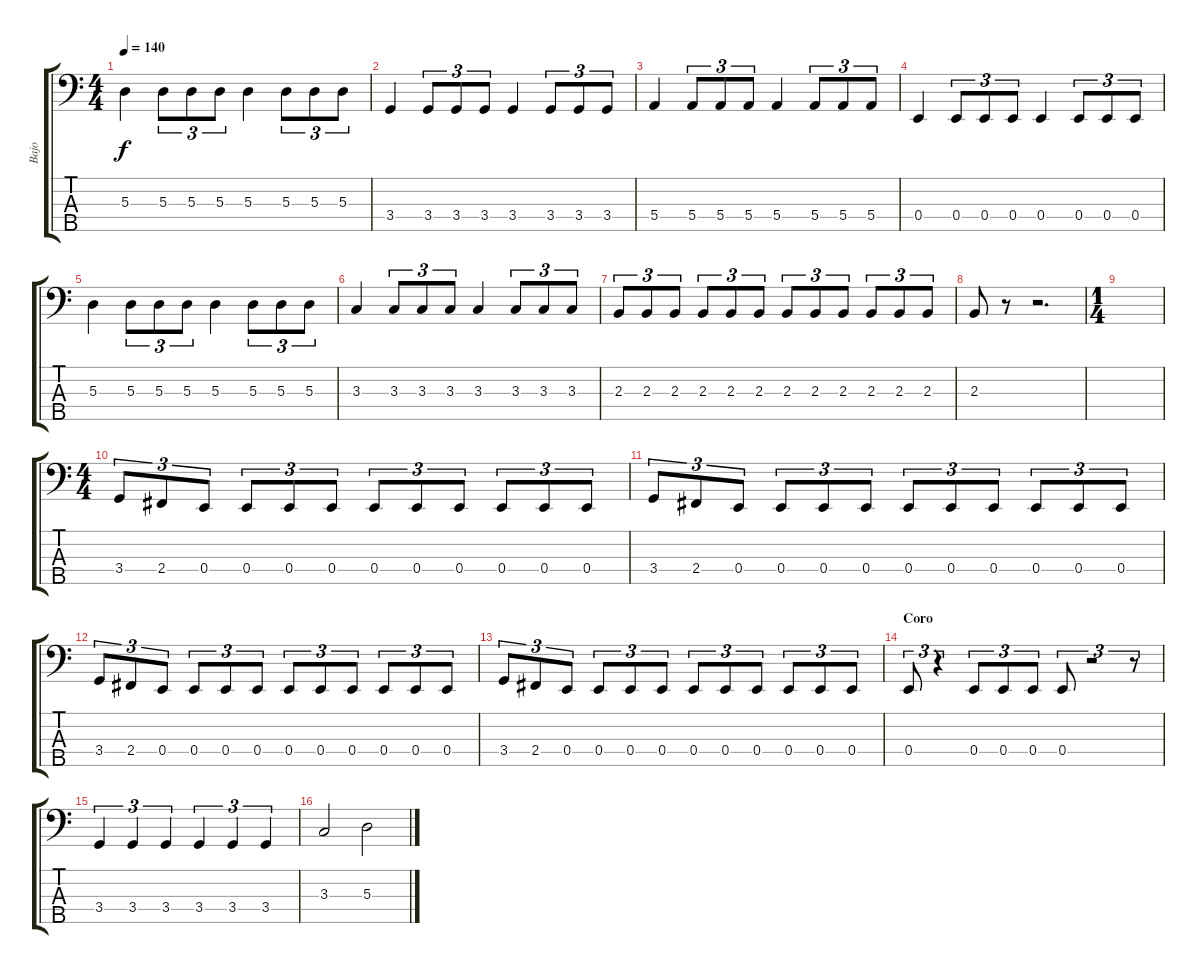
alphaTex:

\track ("Bajo" "Bajo") {instrument electricbasspick}
\staff {score tabs}
\tuning (G2 D2 A1 E1 B0) {hide}
\ts (4 4)
\tempo 140
\clef f4
\ks c
5.3.4{dy f} 5.3.8{tu (3 2)} 5.3.8{tu (3 2)} 5.3.8{tu (3 2)} 5.3.4 5.3.8{tu (3 2)} 5.3.8{tu (3 2)} 5.3.8{tu (3 2)} |
3.4.4 3.4.8{tu (3 2)} 3.4.8{tu (3 2)} 3.4.8{tu (3 2)} 3.4.4 3.4.8{tu (3 2)} 3.4.8{tu (3 2)} 3.4.8{tu (3 2)} |
5.4.4 5.4.8{tu (3 2)} 5.4.8{tu (3 2)} 5.4.8{tu (3 2)} 5.4.4 5.4.8{tu (3 2)} 5.4.8{tu (3 2)} 5.4.8{tu (3 2)} |
0.4.4 0.4.8{tu (3 2)} 0.4.8{tu (3 2)} 0.4.8{tu (3 2)} 0.4.4 0.4.8{tu (3 2)} 0.4.8{tu (3 2)} 0.4.8{tu (3 2)} |
5.3.4 5.3.8{tu (3 2)} 5.3.8{tu (3 2)} 5.3.8{tu (3 2)} 5.3.4 5.3.8{tu (3 2)} 5.3.8{tu (3 2)} 5.3.8{tu (3 2)} |
3.3.4 3.3.8{tu (3 2)} 3.3.8{tu (3 2)} 3.3.8{tu (3 2)} 3.3.4 3.3.8{tu (3 2)} 3.3.8{tu (3 2)} 3.3.8{tu (3 2)} |
2.3.8{tu (3 2)} 2.3.8{tu (3 2)} 2.3.8{tu (3 2)} 2.3.8{tu (3 2)} 2.3.8{tu (3 2)} 2.3.8{tu (3 2)} 2.3.8{tu (3 2)} 2.3.8{tu (3 2)} 2.3.8{tu (3 2)} 2.3.8{tu (3 2)} 2.3.8{tu (3 2)} 2.3.8{tu (3 2)} |
2.3.8 r.8 r.2{d} |
\ts (1 4)
|
\ts (4 4)
3.4.8{tu (3 2)} 2.4.8{tu (3 2)} 0.4.8{tu (3 2)} 0.4.8{tu (3 2)} 0.4.8{tu (3 2)} 0.4.8{tu (3 2)} 0.4.8{tu (3 2)} 0.4.8{tu (3 2)} 0.4.8{tu (3 2)} 0.4.8{tu (3 2)} 0.4.8{tu (3 2)} 0.4.8{tu (3 2)} |
3.4.8{tu (3 2)} 2.4.8{tu (3 2)} 0.4.8{tu (3 2)} 0.4.8{tu (3 2)} 0.4.8{tu (3 2)} 0.4.8{tu (3 2)} 0.4.8{tu (3 2)} 0.4.8{tu (3 2)} 0.4.8{tu (3 2)} 0.4.8{tu (3 2)} 0.4.8{tu (3 2)} 0.4.8{tu (3 2)} |
3.4.8{tu (3 2)} 2.4.8{tu (3 2)} 0.4.8{tu (3 2)} 0.4.8{tu (3 2)} 0.4.8{tu (3 2)} 0.4.8{tu (3 2)} 0.4.8{tu (3 2)} 0.4.8{tu (3 2)} 0.4.8{tu (3 2)} 0.4.8{tu (3 2)} 0.4.8{tu (3 2)} 0.4.8{tu (3 2)} |
3.4.8{tu (3 2)} 2.4.8{tu (3 2)} 0.4.8{tu (3 2)} 0.4.8{tu (3 2)} 0.4.8{tu (3 2)} 0.4.8{tu (3 2)} 0.4.8{tu (3 2)} 0.4.8{tu (3 2)} 0.4.8{tu (3 2)} 0.4.8{tu (3 2)} 0.4.8{tu (3 2)} 0.4.8{tu (3 2)} |
\section ("" "Coro")
0.4.8{tu (3 2)} r.4{tu (3 2)} 0.4.8{tu (3 2)} 0.4.8{tu (3 2)} 0.4.8{tu (3 2)} 0.4.8{tu (3 2)} r.2{tu (3 2)} r.8{tu (3 2)} |
3.4.4{tu (3 2)} 3.4.4{tu (3 2)} 3.4.4{tu (3 2)} 3.4.4{tu (3 2)} 3.4.4{tu (3 2)} 3.4.4{tu (3 2)} |
3.3.2 5.3.2
